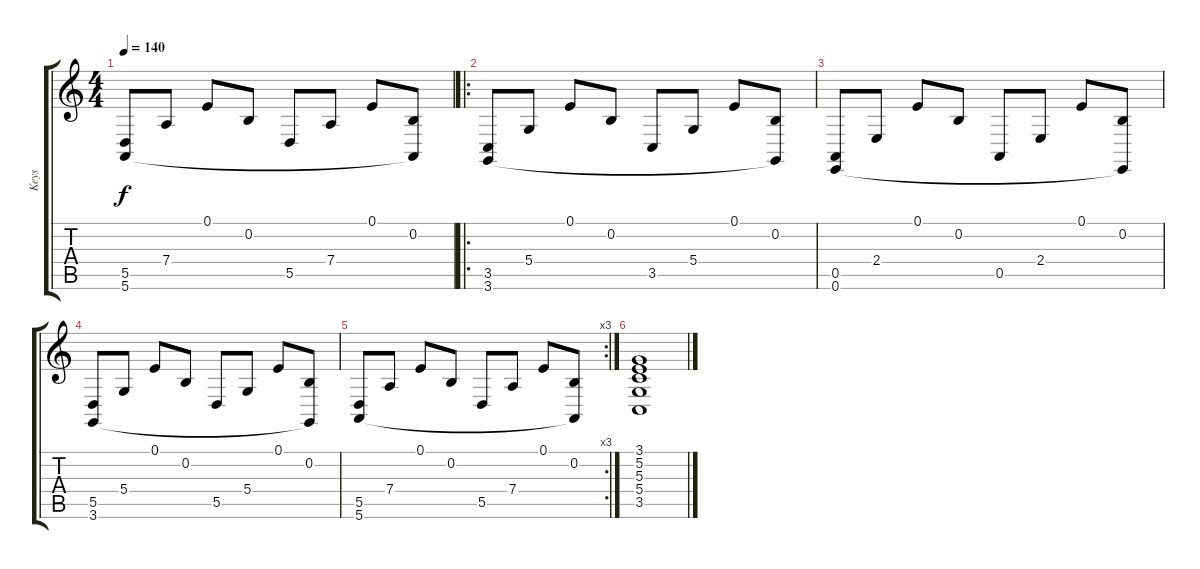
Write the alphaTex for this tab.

\track ("Keys" "Keys") {instrument lead2sawtooth}
\staff {score tabs}
\tuning (E4 B3 G3 D3 A2 E2) {hide}
\ts (4 4)
\tempo 140
\clef g2
\ks c
(5.5 5.6).8{dy f} 7.4.8 0.1.8 0.2.8 5.5.8 7.4.8 0.1.8 (0.2 5.6{t}).8 |
\ro
(3.5 3.6).8 5.4.8 0.1.8 0.2.8 3.5.8 5.4.8 0.1.8 (0.2 3.6{t}).8 |
(0.5 0.6).8 2.4.8 0.1.8 0.2.8 0.5.8 2.4.8 0.1.8 (0.2 0.6{t}).8 |
(5.5 3.6).8 5.4.8 0.1.8 0.2.8 5.5.8 5.4.8 0.1.8 (0.2 3.6{t}).8 |
\rc 3
(5.5 5.6).8 7.4.8 0.1.8 0.2.8 5.5.8 7.4.8 0.1.8 (0.2 5.6{t}).8 |
(3.1 5.2 5.3 5.4 3.5).1
